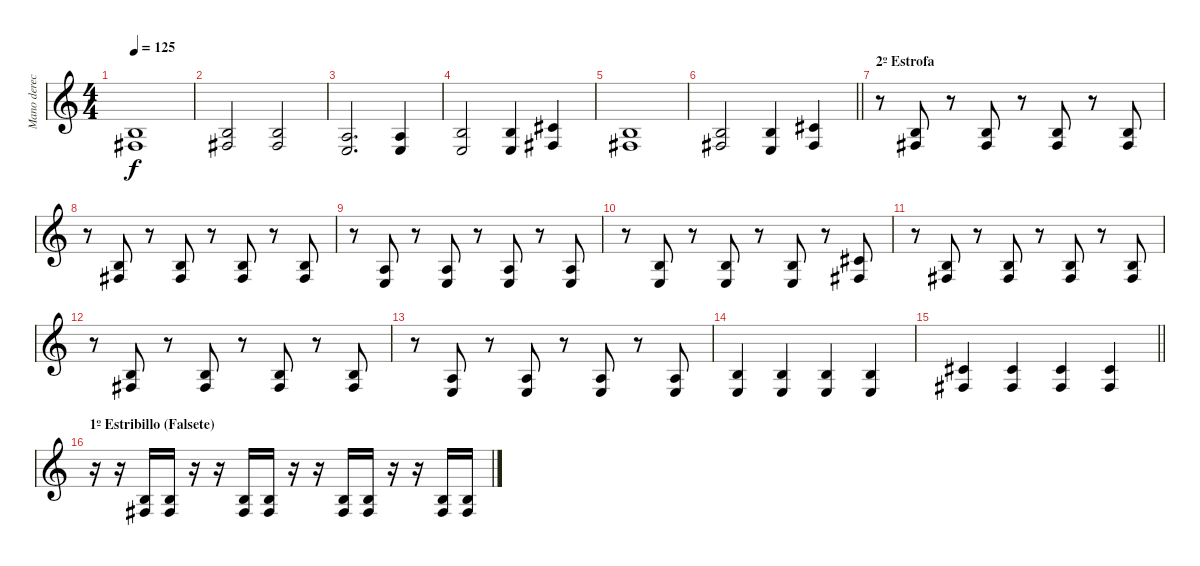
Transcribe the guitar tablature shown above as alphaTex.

\track ("Mano derecha" "Mano derec") {instrument brightacousticpiano}
\staff {score}
\tuning (E4 B3 G3 D3 A2 E2 B1) {hide}
\ts (4 4)
\tempo 125
\clef g2
\ks c
(0.2 4.4).1{dy f} |
(0.2 4.4).2 (0.2 4.4).2 |
(2.3 2.4).2{d} (2.3 2.4).4 |
(0.2 2.4).2 (0.2 2.4).4 (2.2 4.4).4 |
(0.2 4.4).1 |
\barLineRight lightlight
(0.2 4.4).2 (0.2 2.4).4 (2.2 4.4).4 |
\section ("" "2º Estrofa")
r.8 (0.2 4.4).8 r.8 (0.2 4.4).8 r.8 (0.2 4.4).8 r.8 (0.2 4.4).8 |
r.8 (0.2 4.4).8 r.8 (0.2 4.4).8 r.8 (0.2 4.4).8 r.8 (0.2 4.4).8 |
r.8 (2.3 2.4).8 r.8 (2.3 2.4).8 r.8 (2.3 2.4).8 r.8 (2.3 2.4).8 |
r.8 (0.2 2.4).8 r.8 (0.2 2.4).8 r.8 (0.2 2.4).8 r.8 (2.2 4.4).8 |
r.8 (0.2 4.4).8 r.8 (0.2 4.4).8 r.8 (0.2 4.4).8 r.8 (0.2 4.4).8 |
r.8 (0.2 4.4).8 r.8 (0.2 4.4).8 r.8 (0.2 4.4).8 r.8 (0.2 4.4).8 |
r.8 (2.3 2.4).8 r.8 (2.3 2.4).8 r.8 (2.3 2.4).8 r.8 (2.3 2.4).8 |
(0.2 2.4).4 (0.2 2.4).4 (0.2 2.4).4 (0.2 2.4).4 |
\barLineRight lightlight
(2.2 4.4).4 (2.2 4.4).4 (2.2 4.4).4 (2.2 4.4).4 |
\section ("" "1º Estribillo (Falsete)")
r.16 r.16 (0.2 4.4).16 (0.2 4.4).16 r.16 r.16 (0.2 4.4).16 (0.2 4.4).16 r.16 r.16 (0.2 4.4).16 (0.2 4.4).16 r.16 r.16 (0.2 4.4).16 (0.2 4.4).16
